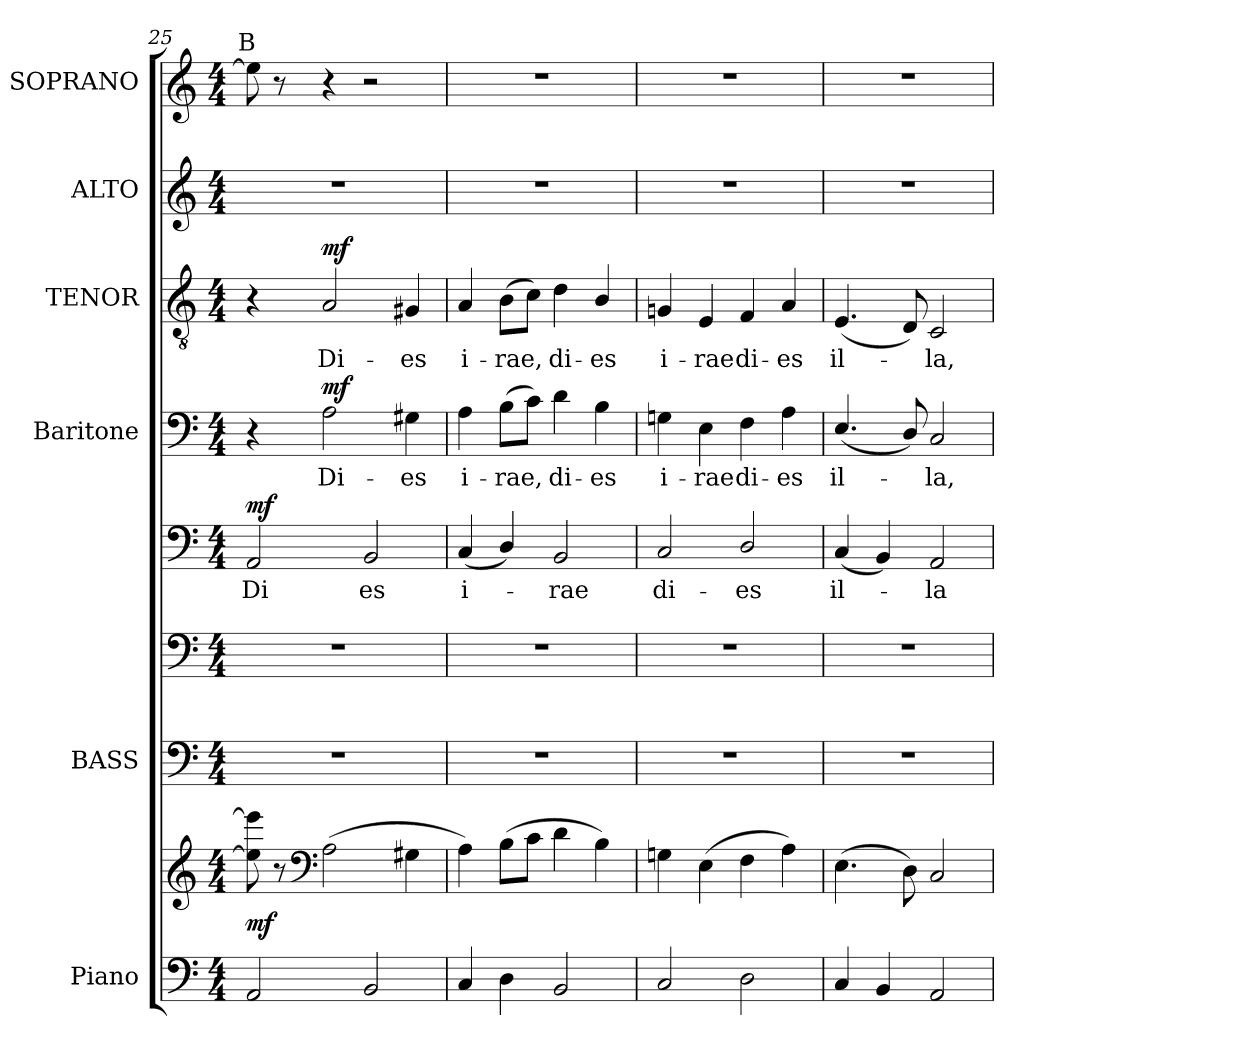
**kern	**kern	**dynam	**kern	**kern	**kern	**text	**dynam	**kern	**text	**dynam	**kern	**text	**dynam	**kern	**kern
*part6	*part6	*part6	*part5	*part5	*part5	*part5	*part5	*part4	*part4	*part4	*part3	*part3	*part3	*part2	*part1
*staff9	*staff8	*staff8/9	*staff7	*staff6	*staff5	*staff5	*staff5/6/7	*staff4	*staff4	*staff4	*staff3	*staff3	*staff3	*staff2	*staff1
*I"Piano	*	*	*I"BASS	*	*	*	*	*I"Baritone	*	*	*I"TENOR	*	*	*I"ALTO	*I"SOPRANO
*I'Pno.	*	*	*I'B.	*	*	*	*	*I'Bar.	*	*	*I'T.	*	*	*I'A.	*I'S.
*clefF4	*clefG2	*	*clefF4	*clefF4	*clefF4	*	*	*clefF4	*	*	*clefGv2	*	*	*clefG2	*clefG2
*	*	*	*	*	*	*	*	*	*	*	*ITrd7c12	*	*	*	*
*k[]	*k[]	*	*k[]	*k[]	*k[]	*	*	*k[]	*	*	*k[]	*	*	*k[]	*k[]
*C:	*C:	*	*C:	*C:	*C:	*	*	*C:	*	*	*C:	*	*	*C:	*C:
*M4/4	*M4/4	*	*M4/4	*M4/4	*M4/4	*	*	*M4/4	*	*	*M4/4	*	*	*M4/4	*M4/4
=25	=25	=25	=25	=25	=25	=25	=25	=25	=25	=25	=25	=25	=25	=25	=25
!	!	!	!	!	!	!	!	!	!	!	!	!	!	!	!LO:TX:a:cj:t=B
!	!	!	!	!	!	!LO:LY:b:color=#000000	!	!	!	!	!	!	!	!	!
2AAi/	8eei\] 8eeei]	mf	1r	1r	2AAi/	Di	mf	4r	.	.	4r	.	.	1r	8eei\]
.	8r	.	.	.	.	.	.	.	.	.	.	.	.	.	8r
*	*clefF4	*	*	*	*	*	*	*	*	*	*	*	*	*	*
!	!	!	!	!	!	!	!	!	!LO:LY:b:color=#000000	!	!	!	!	!	!
!	!	!	!	!	!	!	!	!	!	!	!	!LO:LY:b:color=#000000	!	!	!
.	(2Ai\	.	.	.	.	.	.	2Ai\	Di-	mf	2AAi/	Di-	mf	.	4r
!	!	!	!	!	!	!LO:LY:b:color=#000000	!	!	!	!	!	!	!	!	!
2BBi/	.	.	.	.	2BBi/	es	.	.	.	.	.	.	.	.	2r
!	!	!	!	!	!	!	!	!	!LO:LY:b:color=#000000	!	!	!	!	!	!
!	!	!	!	!	!	!	!	!	!	!	!	!LO:LY:b:color=#000000	!	!	!
.	4G#Xi\	.	.	.	.	.	.	4G#Xi\	es	.	4GG#Xi/	es	.	.	.
=26	=26	=26	=26	=26	=26	=26	=26	=26	=26	=26	=26	=26	=26	=26	=26
!	!	!	!	!	!	!LO:LY:b:color=#000000	!	!	!	!	!	!	!	!	!
!	!	!	!	!	!	!	!	!	!LO:LY:b:color=#000000	!	!	!	!	!	!
!	!	!	!	!	!	!	!	!	!	!	!	!LO:LY:b:color=#000000	!	!	!
4Ci/	4Ai\)	.	1r	1r	(4Ci/	i-	.	4Ai\	i-	.	4AAi/	i-	.	1r	1r
!	!	!	!	!	!	!	!	!	!LO:LY:b:color=#000000	!	!	!	!	!	!
!	!	!	!	!	!	!	!	!	!	!	!	!LO:LY:b:color=#000000	!	!	!
4Di\	(8Bi\L	.	.	.	4Di/)	.	.	(8Bi\L	rae,	.	(8BBi\L	rae,	.	.	.
.	8ci\J	.	.	.	.	.	.	8ci\J)	.	.	8Ci\J)	.	.	.	.
!	!	!	!	!	!	!LO:LY:b:color=#000000	!	!	!	!	!	!	!	!	!
!	!	!	!	!	!	!	!	!	!LO:LY:b:color=#000000	!	!	!	!	!	!
!	!	!	!	!	!	!	!	!	!	!	!	!LO:LY:b:color=#000000	!	!	!
2BBi/	4di\	.	.	.	2BBi/	rae	.	4di\	di-	.	4Di\	di-	.	.	.
!	!	!	!	!	!	!	!	!	!LO:LY:b:color=#000000	!	!	!	!	!	!
!	!	!	!	!	!	!	!	!	!	!	!	!LO:LY:b:color=#000000	!	!	!
.	4Bi\)	.	.	.	.	.	.	4Bi\	es	.	4BBi/	es	.	.	.
=27	=27	=27	=27	=27	=27	=27	=27	=27	=27	=27	=27	=27	=27	=27	=27
!	!	!	!	!	!	!LO:LY:b:color=#000000	!	!	!	!	!	!	!	!	!
!	!	!	!	!	!	!	!	!	!LO:LY:b:color=#000000	!	!	!	!	!	!
!	!	!	!	!	!	!	!	!	!	!	!	!LO:LY:b:color=#000000	!	!	!
2Ci/	4Gni\	.	1r	1r	2Ci/	di-	.	4Gni\	i-	.	4GGni/	i-	.	1r	1r
!	!	!	!	!	!	!	!	!	!LO:LY:b:color=#000000	!	!	!	!	!	!
!	!	!	!	!	!	!	!	!	!	!	!	!LO:LY:b:color=#000000	!	!	!
.	(4Ei\	.	.	.	.	.	.	4Ei\	-rae	.	4EEi/	-rae	.	.	.
!	!	!	!	!	!	!LO:LY:b:color=#000000	!	!	!	!	!	!	!	!	!
!	!	!	!	!	!	!	!	!	!LO:LY:b:color=#000000	!	!	!	!	!	!
!	!	!	!	!	!	!	!	!	!	!	!	!LO:LY:b:color=#000000	!	!	!
2Di\	4Fi\	.	.	.	2Di/	es	.	4Fi\	di-	.	4FFi/	di-	.	.	.
!	!	!	!	!	!	!	!	!	!LO:LY:b:color=#000000	!	!	!	!	!	!
!	!	!	!	!	!	!	!	!	!	!	!	!LO:LY:b:color=#000000	!	!	!
.	4Ai\)	.	.	.	.	.	.	4Ai\	es	.	4AAi/	es	.	.	.
=28	=28	=28	=28	=28	=28	=28	=28	=28	=28	=28	=28	=28	=28	=28	=28
!	!	!	!	!	!	!LO:LY:b:color=#000000	!	!	!	!	!	!	!	!	!
!	!	!	!	!	!	!	!	!	!LO:LY:b:color=#000000	!	!	!	!	!	!
!	!	!	!	!	!	!	!	!	!	!	!	!LO:LY:b:color=#000000	!	!	!
4Ci/	(4.Ei\	.	1r	1r	(4Ci/	il-	.	(4.Ei/	il-	.	(4.EEi/	il-	.	1r	1r
4BBi/	.	.	.	.	4BBi/)	.	.	.	.	.	.	.	.	.	.
.	8Di\)	.	.	.	.	.	.	8Di/)	.	.	8DDi/)	.	.	.	.
!	!	!	!	!	!	!LO:LY:b:color=#000000	!	!	!	!	!	!	!	!	!
!	!	!	!	!	!	!	!	!	!LO:LY:b:color=#000000	!	!	!	!	!	!
!	!	!	!	!	!	!	!	!	!	!	!	!LO:LY:b:color=#000000	!	!	!
2AAi/	2Ci/	.	.	.	2AAi/	la	.	2Ci/	la,	.	2CCi/	la,	.	.	.
=	=	=	=	=	=	=	=	=	=	=	=	=	=	=	=
*-	*-	*-	*-	*-	*-	*-	*-	*-	*-	*-	*-	*-	*-	*-	*-
